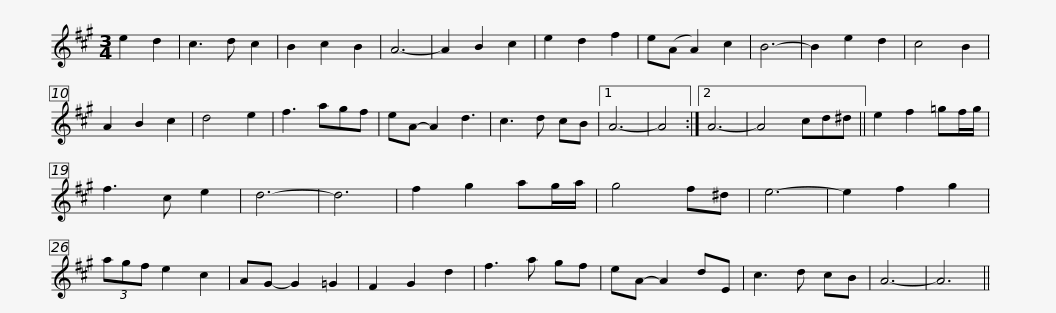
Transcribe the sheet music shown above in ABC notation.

X:1
L:1/8
M:3/4
I:linebreak $
K:A
V:1 treble
V:1
 e2 d2 | c3 d c2 | B2 c2 B2 | A6- | A2 B2 c2 | %5
 e2 d2 f2 | e(A A2) c2 | B6- | B2 e2 d2 | c4 B2 | %10
 A2 B2 c2 | d4 e2 | f3 agf |$ eA- A2 d3 | c3 d cB |1 %15
 A6- | A4 :|2 A6- | A4 cd^d || e2 f2 =gf/g/ | %20
 f3 c e2 | d6- | d6 | f2 g2 ag/a/ |$ g4 f^d | %25
 e6- | e2 f2 g2 | (3agf e2 c2 | AG- G2 =G2 | F2 G2 d2 | %30
 f3 a gf | eA- A2 dE | c3 d cB | A6- | A6 || %35
